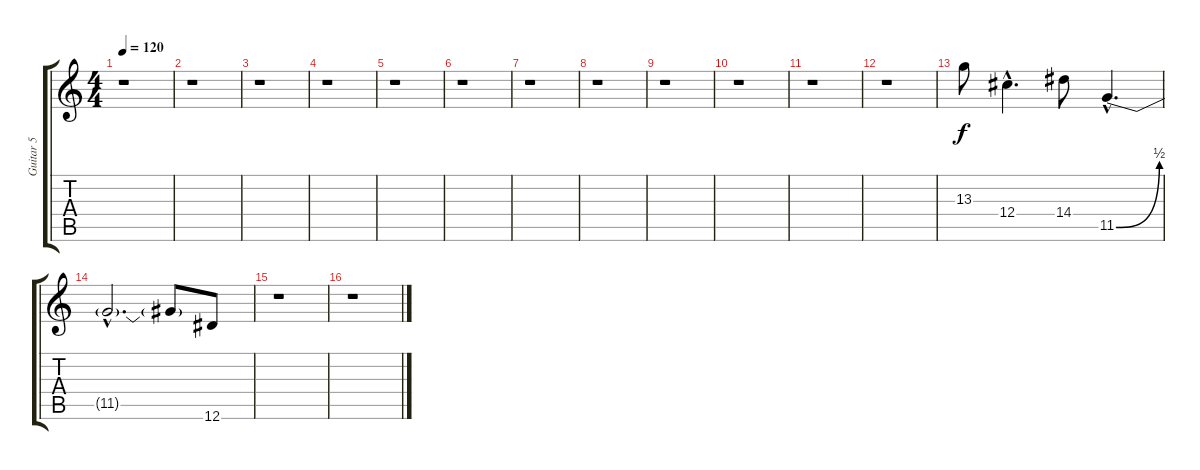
\track ("Guitar 5" "Guitar 5") {instrument overdrivenguitar}
\staff {score tabs}
\tuning (Eb4 Bb3 Gb3 Db3 Ab2 Eb2) {hide}
\ts (4 4)
\tempo 120
\clef g2
\ks c
r.1{dy pp} |
r.1 |
r.1 |
r.1 |
r.1 |
r.1 |
r.1 |
r.1 |
r.1 |
r.1 |
r.1 |
r.1 |
13.3.8{dy f} 12.4{hac}.4{d} 14.4.8 11.5{be (bend 0 0 60 2) hac}.4{d} |
11.5{hac t}.2{d} 11.5{t}.8 12.6.8 |
r.1 |
r.1
